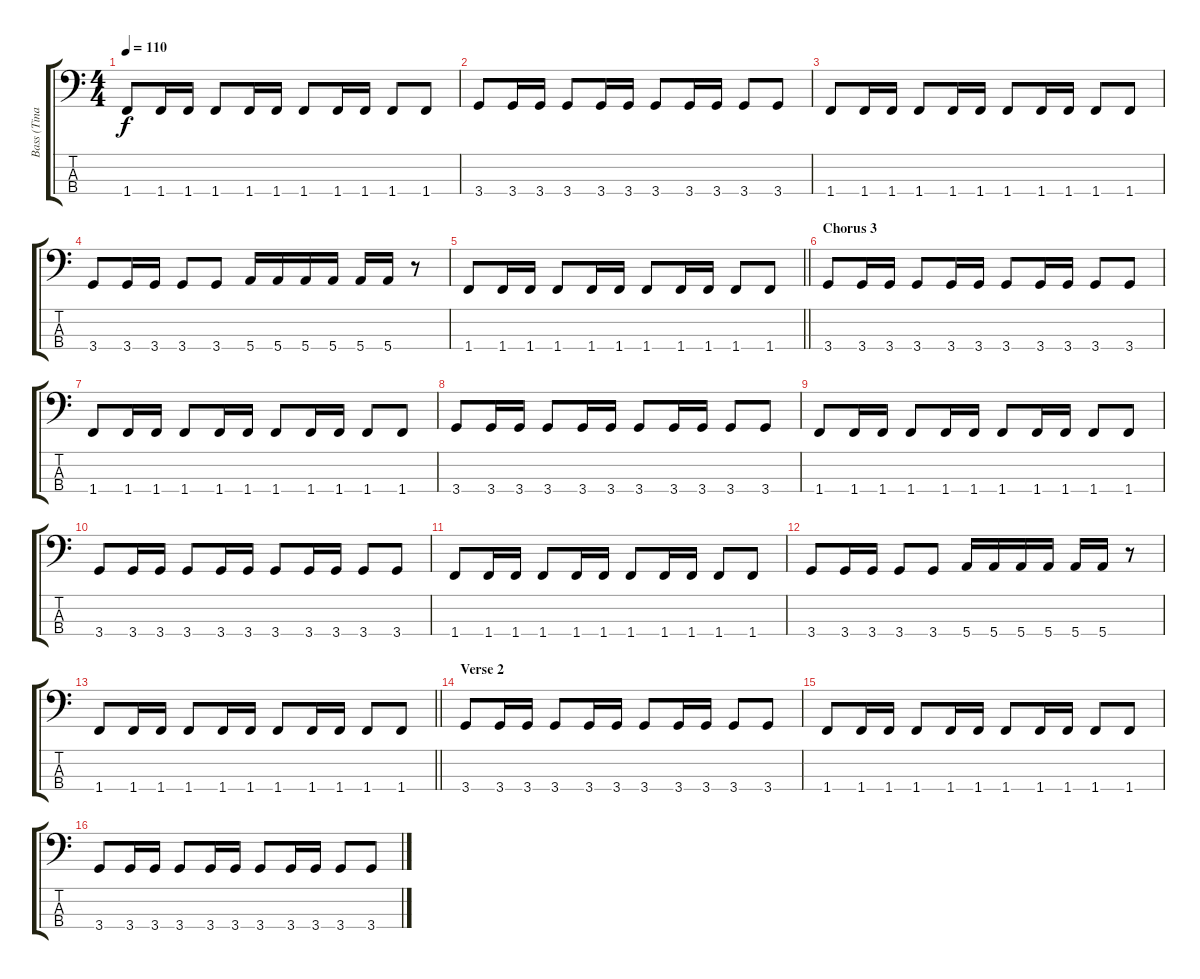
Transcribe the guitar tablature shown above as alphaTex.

\track ("Bass (Tina Weymouth)" "Bass (Tina") {instrument electricbasspick}
\staff {score tabs}
\tuning (G2 D2 A1 E1) {hide}
\ts (4 4)
\tempo 110
\clef f4
\ks c
1.4.8{dy f} 1.4.16 1.4.16 1.4.8 1.4.16 1.4.16 1.4.8 1.4.16 1.4.16 1.4.8 1.4.8 |
3.4.8 3.4.16 3.4.16 3.4.8 3.4.16 3.4.16 3.4.8 3.4.16 3.4.16 3.4.8 3.4.8 |
1.4.8 1.4.16 1.4.16 1.4.8 1.4.16 1.4.16 1.4.8 1.4.16 1.4.16 1.4.8 1.4.8 |
3.4.8 3.4.16 3.4.16 3.4.8 3.4.8 5.4.16 5.4.16 5.4.16 5.4.16 5.4.16 5.4.16 r.8 |
\barLineRight lightlight
1.4.8 1.4.16 1.4.16 1.4.8 1.4.16 1.4.16 1.4.8 1.4.16 1.4.16 1.4.8 1.4.8 |
\section ("" "Chorus 3")
3.4.8 3.4.16 3.4.16 3.4.8 3.4.16 3.4.16 3.4.8 3.4.16 3.4.16 3.4.8 3.4.8 |
1.4.8 1.4.16 1.4.16 1.4.8 1.4.16 1.4.16 1.4.8 1.4.16 1.4.16 1.4.8 1.4.8 |
3.4.8 3.4.16 3.4.16 3.4.8 3.4.16 3.4.16 3.4.8 3.4.16 3.4.16 3.4.8 3.4.8 |
1.4.8 1.4.16 1.4.16 1.4.8 1.4.16 1.4.16 1.4.8 1.4.16 1.4.16 1.4.8 1.4.8 |
3.4.8 3.4.16 3.4.16 3.4.8 3.4.16 3.4.16 3.4.8 3.4.16 3.4.16 3.4.8 3.4.8 |
1.4.8 1.4.16 1.4.16 1.4.8 1.4.16 1.4.16 1.4.8 1.4.16 1.4.16 1.4.8 1.4.8 |
3.4.8 3.4.16 3.4.16 3.4.8 3.4.8 5.4.16 5.4.16 5.4.16 5.4.16 5.4.16 5.4.16 r.8 |
\barLineRight lightlight
1.4.8 1.4.16 1.4.16 1.4.8 1.4.16 1.4.16 1.4.8 1.4.16 1.4.16 1.4.8 1.4.8 |
\section ("" "Verse 2")
3.4.8 3.4.16 3.4.16 3.4.8 3.4.16 3.4.16 3.4.8 3.4.16 3.4.16 3.4.8 3.4.8 |
1.4.8 1.4.16 1.4.16 1.4.8 1.4.16 1.4.16 1.4.8 1.4.16 1.4.16 1.4.8 1.4.8 |
3.4.8 3.4.16 3.4.16 3.4.8 3.4.16 3.4.16 3.4.8 3.4.16 3.4.16 3.4.8 3.4.8
